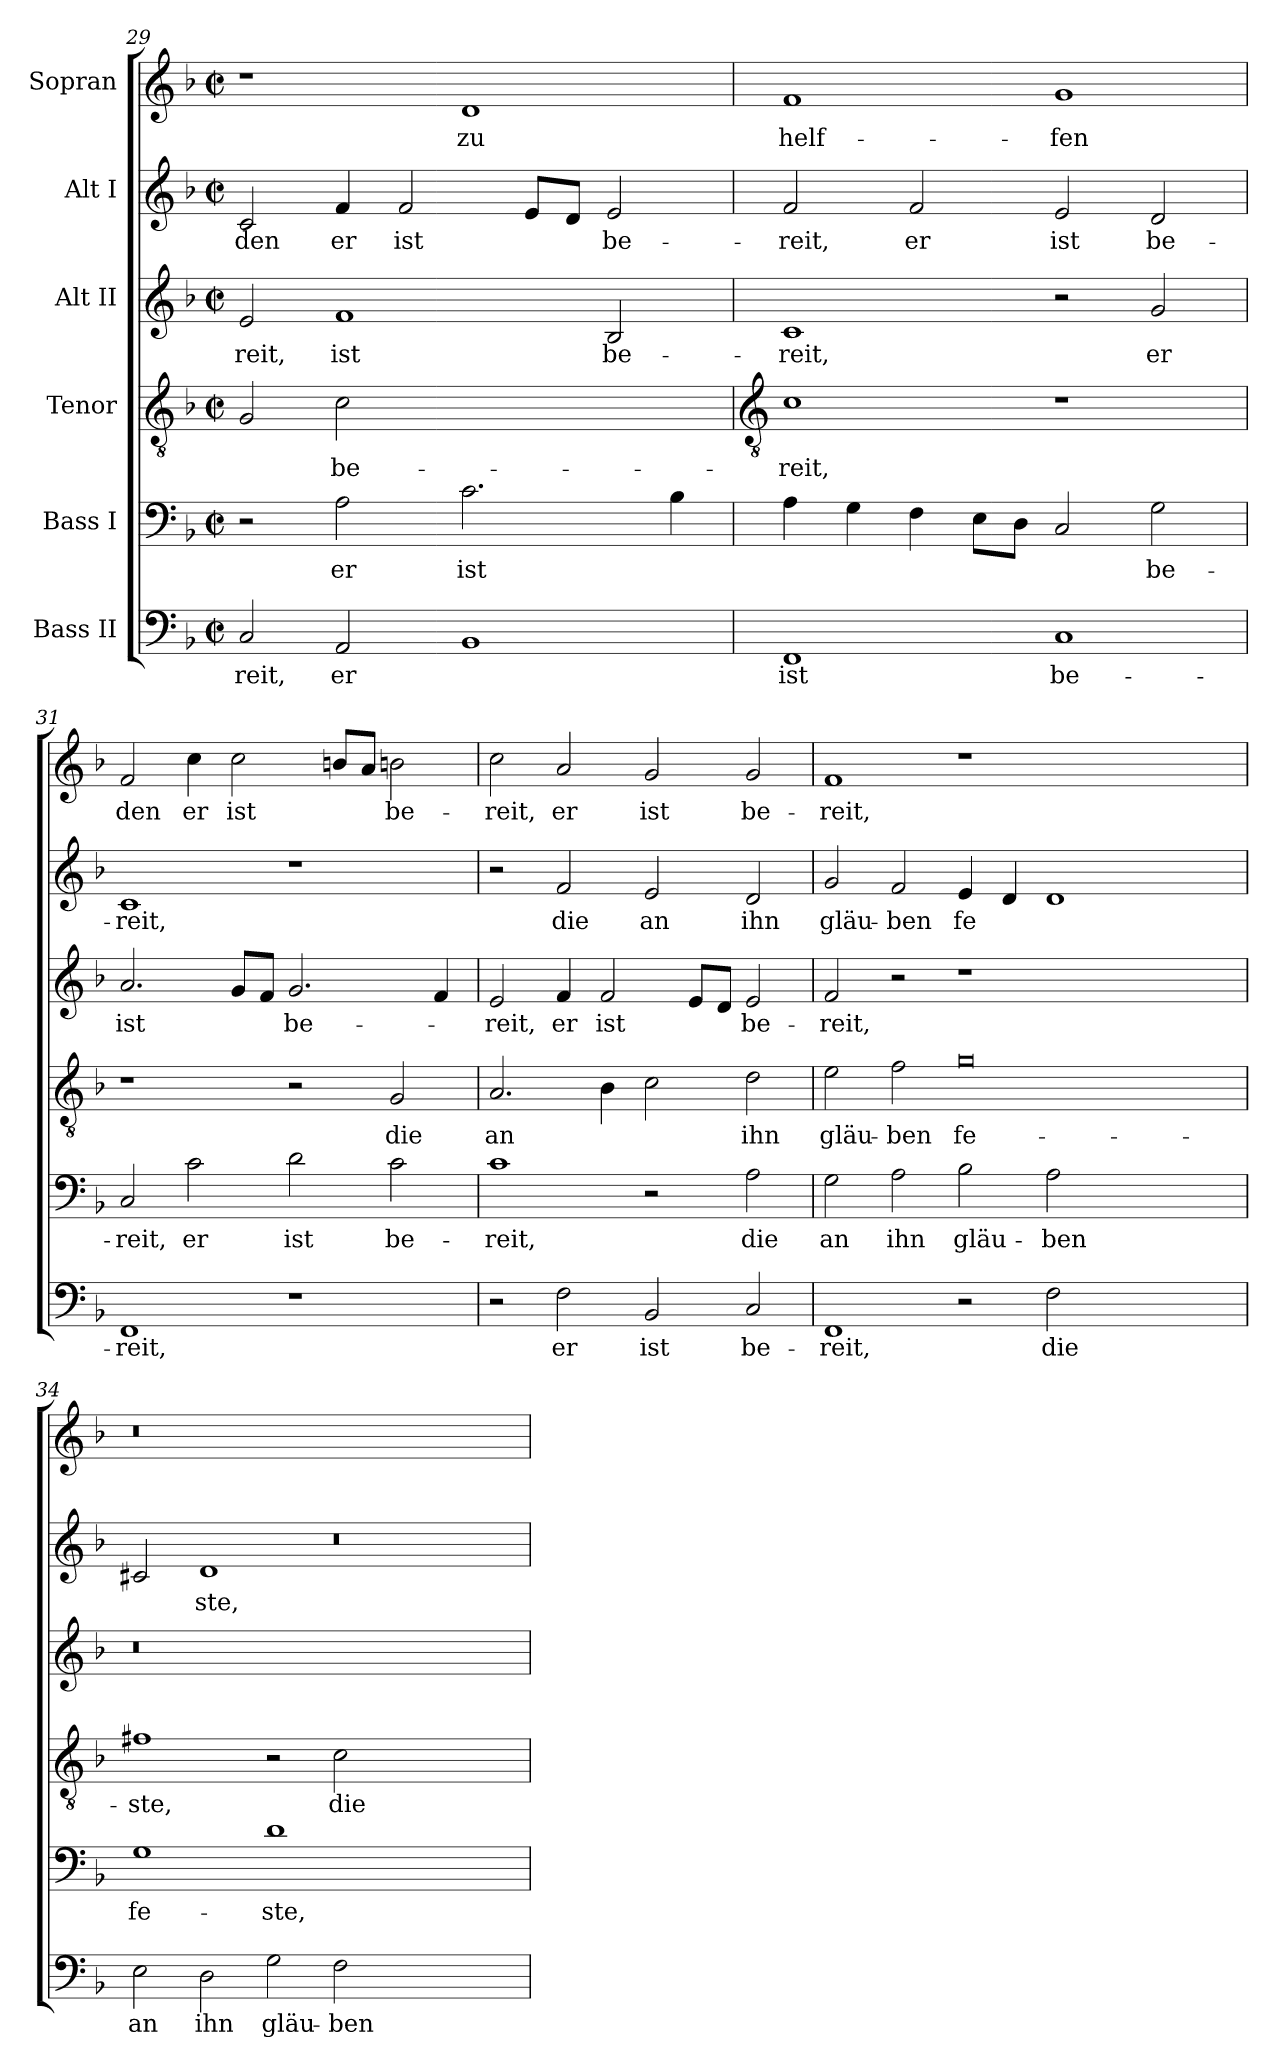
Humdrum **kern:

**kern	**text	**kern	**text	**kern	**text	**kern	**text	**kern	**text	**kern	**text
*part6	*part6	*part5	*part5	*part4	*part4	*part3	*part3	*part2	*part2	*part1	*part1
*staff6	*staff6	*staff5	*staff5	*staff4	*staff4	*staff3	*staff3	*staff2	*staff2	*staff1	*staff1
*I"Bass II	*	*I"Bass I	*	*I"Tenor	*	*I"Alt II	*	*I"Alt I	*	*I"Sopran	*
*clefF4	*	*clefF4	*	*clefGv2	*	*clefG2	*	*clefG2	*	*clefG2	*
*k[b-]	*	*k[b-]	*	*k[b-]	*	*k[b-]	*	*k[b-]	*	*k[b-]	*
*F:	*	*F:	*	*F:	*	*F:	*	*F:	*	*F:	*
*M4/2	*	*M4/2	*	*M4/2	*	*M4/2	*	*M4/2	*	*M4/2	*
*met(c|)	*	*met(c|)	*	*met(c|)	*	*met(c|)	*	*met(c|)	*	*met(c|)	*
=29	=29	=29	=29	=29	=29	=29	=29	=29	=29	=29	=29
!	!LO:LY:b	!	!	!	!	!	!LO:LY:b	!	!LO:LY:b	!	!
*	*	*	*	*	*	*	*	*	*	*^	*
2C	-reit,	2r	.	2G	.	2e	-reit,	2c	den	1r	0ryy	.
!	!LO:LY:b	!	!LO:LY:b	!	!LO:LY:b	!	!LO:LY:b	!	!LO:LY:b	!	!	!
2AA	er	2A	er	2c	be-	1f	ist	4f	er	.	.	.
!	!	!	!	!	!	!	!	!	!LO:LY:b	!	!	!
.	.	.	.	.	.	.	.	2f	ist	.	.	.
!	!	!	!LO:LY:b	!	!	!	!	!	!	!	!	!LO:LY:b
1BB-	.	2.c	ist	1ryy	.	.	.	.	.	1d	.	zu
.	.	.	.	.	.	.	.	8eL	.	.	.	.
.	.	.	.	.	.	.	.	8dJ	.	.	.	.
!	!	!	!	!	!	!	!LO:LY:b	!	!LO:LY:b	!	!	!
.	.	.	.	.	.	2B-	be-	2e	be-	.	.	.
.	.	4B-	.	.	.	.	.	.	.	.	.	.
!!LO:LB:g=z	!!
=30	=30	=30	=30	=30	=30	=30	=30	=30	=30	=30	=30	=30
*	*	*	*	*clefGv2	*	*	*	*	*	*	*	*
!	!LO:LY:b	!	!	!	!LO:LY:b	!	!LO:LY:b	!	!LO:LY:b	!	!	!LO:LY:b
1FF	ist	4A	.	1c	-reit,	1c	-reit,	2f	-reit,	1f	0ryy	helf-
.	.	4G	.	.	.	.	.	.	.	.	.	.
!	!	!	!	!	!	!	!	!	!LO:LY:b	!	!	!
.	.	4F	.	.	.	.	.	2f	er	.	.	.
.	.	8EL	.	.	.	.	.	.	.	.	.	.
.	.	8DJ	.	.	.	.	.	.	.	.	.	.
!	!LO:LY:b	!	!	!	!	!	!	!	!LO:LY:b	!	!	!LO:LY:b
1C	be-	2C	.	1r	.	2r	.	2e	ist	1g	.	-fen
!	!	!	!LO:LY:b	!	!	!	!LO:LY:b	!	!LO:LY:b	!	!	!
.	.	2G	be-	.	.	2g	er	2d	be-	.	.	.
*	*	*	*	*	*	*	*	*	*	*v	*v	*
!!LO:LB:g=z
=31	=31	=31	=31	=31	=31	=31	=31	=31	=31	=31	=31
!	!LO:LY:b	!	!LO:LY:b	!	!	!	!LO:LY:b	!	!LO:LY:b	!	!LO:LY:b
1FF	-reit,	2C	-reit,	1r	.	2.a	ist	1c	-reit,	2f	den
!	!	!	!LO:LY:b	!	!	!	!	!	!	!	!LO:LY:b
.	.	2c	er	.	.	.	.	.	.	4cc	er
!	!	!	!	!	!	!	!	!	!	!	!LO:LY:b
.	.	.	.	.	.	8gL	.	.	.	2cc	ist
.	.	.	.	.	.	8fJ	.	.	.	.	.
!	!	!	!LO:LY:b	!	!	!	!LO:LY:b	!	!	!	!
1r	.	2d	ist	2r	.	2.g	be-	1r	.	.	.
.	.	.	.	.	.	.	.	.	.	8bnL	.
.	.	.	.	.	.	.	.	.	.	8aJ	.
!	!	!	!LO:LY:b	!	!LO:LY:b	!	!	!	!	!	!LO:LY:b
.	.	2c	be-	2G	die	.	.	.	.	2bn	be-
.	.	.	.	.	.	4f	.	.	.	.	.
=32	=32	=32	=32	=32	=32	=32	=32	=32	=32	=32	=32
!	!	!	!LO:LY:b	!	!LO:LY:b	!	!LO:LY:b	!	!	!	!LO:LY:b
2r	.	1c	-reit,	2.A	an	2e	-reit,	2r	.	2cc	-reit,
!	!LO:LY:b	!	!	!	!	!	!LO:LY:b	!	!LO:LY:b	!	!LO:LY:b
2F	er	.	.	.	.	4f	er	2f	die	2a	er
!	!	!	!	!	!	!	!LO:LY:b	!	!	!	!
.	.	.	.	4B-	.	2f	ist	.	.	.	.
!	!LO:LY:b	!	!	!	!	!	!	!	!LO:LY:b	!	!LO:LY:b
2BB-	ist	2r	.	2c	.	.	.	2e	an	2g	ist
.	.	.	.	.	.	8eL	.	.	.	.	.
.	.	.	.	.	.	8dJ	.	.	.	.	.
!	!LO:LY:b	!	!LO:LY:b	!	!LO:LY:b	!	!LO:LY:b	!	!LO:LY:b	!	!LO:LY:b
2C	be-	2A	die	2d	ihn	2e	be-	2d	ihn	2g	be-
=33	=33	=33	=33	=33	=33	=33	=33	=33	=33	=33	=33
!	!LO:LY:b	!	!LO:LY:b	!	!LO:LY:b	!	!LO:LY:b	!	!LO:LY:b	!	!LO:LY:b
1FF	-reit,	2G	an	2e	gläu-	2f	-reit,	2g	gläu-	1f	-reit,
!	!	!	!LO:LY:b	!	!LO:LY:b	!	!	!	!LO:LY:b	!	!
.	.	2A	ihn	2f	-ben	2r	.	2f	-ben	.	.
!	!	!	!LO:LY:b	!	!LO:LY:b	!	!	!	!LO:LY:b	!	!
2r	.	2B-	gläu-	0g	fe-	1r	.	4e	fe	1r	.
.	.	.	.	.	.	.	.	4d	.	.	.
!	!LO:LY:b	!	!LO:LY:b	!	!	!	!	!	!	!	!
2F	die	2A	-ben	.	.	.	.	1d	.	.	.
1ryy	.	1ryy	.	.	.	1ryy	.	.	.	1ryy	.
.	.	.	.	.	.	.	.	2ryy	.	.	.
=34	=34	=34	=34	=34	=34	=34	=34	=34	=34	=34	=34
!	!LO:LY:b	!	!LO:LY:b	!	!LO:LY:b	!	!	!	!	!	!
2E	an	1G	fe-	1f#X	-ste,	0r	.	2c#X	.	0r	.
!	!LO:LY:b	!	!	!	!	!	!	!	!LO:LY:b	!	!
2D	ihn	.	.	.	.	.	.	1d	ste,	.	.
!	!LO:LY:b	!	!LO:LY:b	!	!	!	!	!	!	!	!
2G	gläu-	1d	-ste,	2r	.	.	.	.	.	.	.
!	!LO:LY:b	!	!	!	!LO:LY:b	!	!	!	!	!	!
2F	-ben	.	.	2c	die	.	.	0r	.	.	.
1.ryy	.	1.ryy	.	1.ryy	.	1.ryy	.	.	.	1.ryy	.
=	=	=	=	=	=	=	=	=	=	=	=
*-	*-	*-	*-	*-	*-	*-	*-	*-	*-	*-	*-
